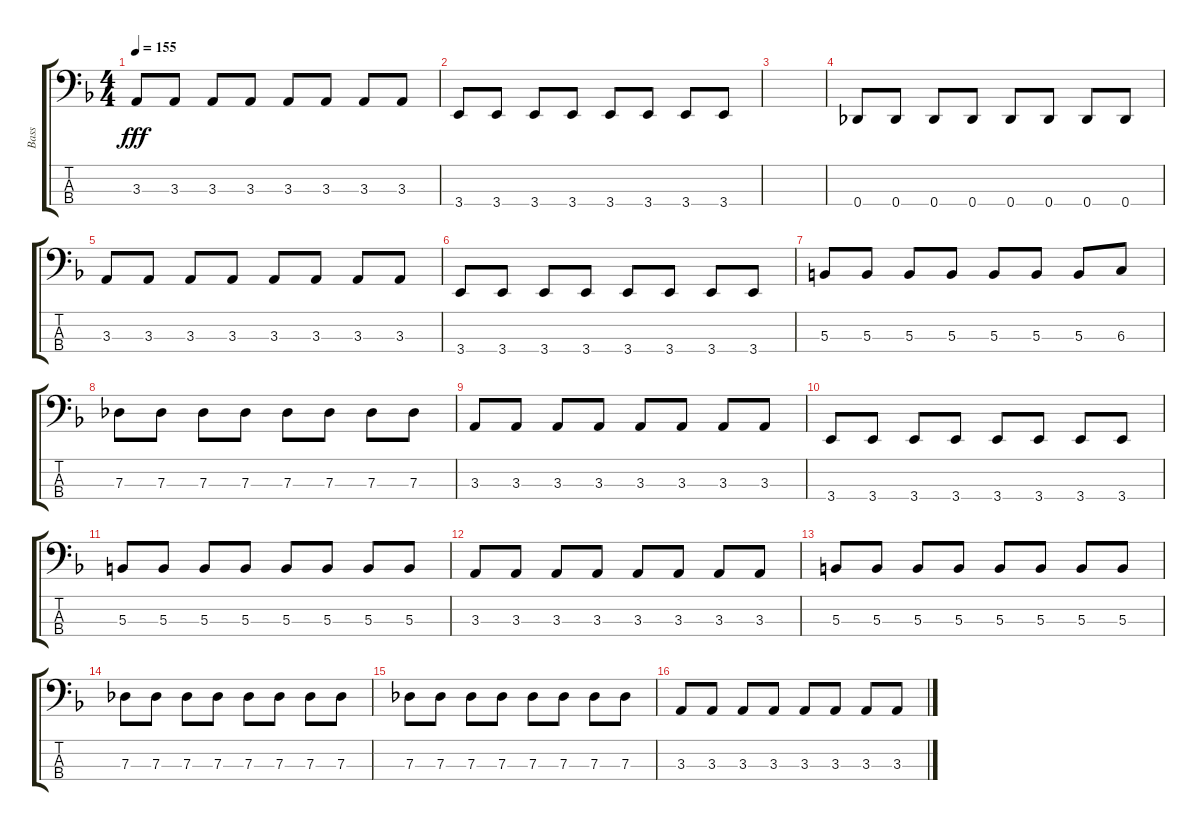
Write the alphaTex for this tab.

\track ("Bass" "Bass") {instrument electricbassfinger}
\staff {score tabs}
\tuning (E2 B1 Gb1 Db1) {hide}
\ts (4 4)
\tempo 155
\clef f4
\ks dminor
3.3.8{dy fff} 3.3.8 3.3.8 3.3.8 3.3.8 3.3.8 3.3.8 3.3.8 |
3.4.8 3.4.8 3.4.8 3.4.8 3.4.8 3.4.8 3.4.8 3.4.8 |
|
0.4.8 0.4.8 0.4.8 0.4.8 0.4.8 0.4.8 0.4.8 0.4.8 |
3.3.8 3.3.8 3.3.8 3.3.8 3.3.8 3.3.8 3.3.8 3.3.8 |
3.4.8 3.4.8 3.4.8 3.4.8 3.4.8 3.4.8 3.4.8 3.4.8 |
5.3.8 5.3.8 5.3.8 5.3.8 5.3.8 5.3.8 5.3.8 6.3.8 |
7.3.8 7.3.8 7.3.8 7.3.8 7.3.8 7.3.8 7.3.8 7.3.8 |
3.3.8 3.3.8 3.3.8 3.3.8 3.3.8 3.3.8 3.3.8 3.3.8 |
3.4.8 3.4.8 3.4.8 3.4.8 3.4.8 3.4.8 3.4.8 3.4.8 |
5.3.8 5.3.8 5.3.8 5.3.8 5.3.8 5.3.8 5.3.8 5.3.8 |
3.3.8 3.3.8 3.3.8 3.3.8 3.3.8 3.3.8 3.3.8 3.3.8 |
5.3.8 5.3.8 5.3.8 5.3.8 5.3.8 5.3.8 5.3.8 5.3.8 |
7.3.8 7.3.8 7.3.8 7.3.8 7.3.8 7.3.8 7.3.8 7.3.8 |
7.3.8 7.3.8 7.3.8 7.3.8 7.3.8 7.3.8 7.3.8 7.3.8 |
3.3.8 3.3.8 3.3.8 3.3.8 3.3.8 3.3.8 3.3.8 3.3.8
